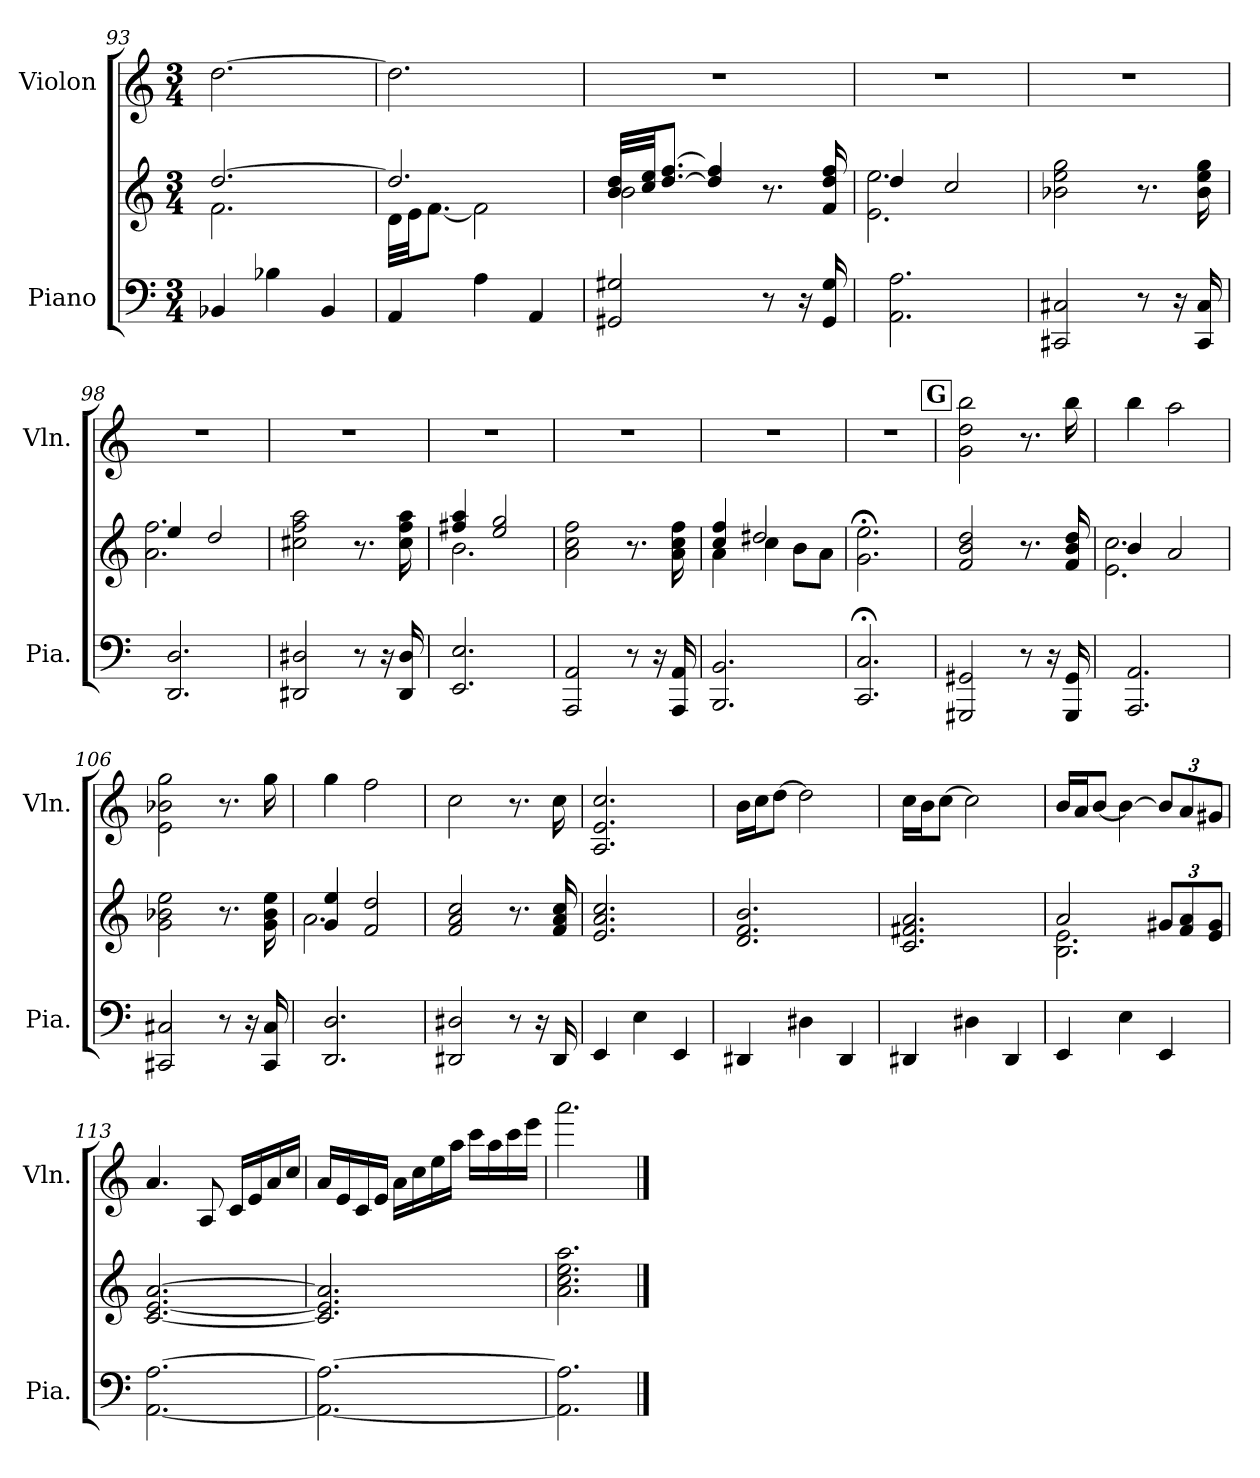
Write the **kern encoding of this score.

**kern	**kern	**kern
*part2	*part2	*part1
*staff3	*staff2	*staff1
*I"Piano	*	*I"Violon
*I'Pia.	*	*I'Vln.
*clefF4	*clefG2	*clefG2
*k[]	*k[]	*k[]
*M3/4	*M3/4	*M3/4
=93	=93	=93
*	*^	*
4BB-X/	[2.dd/	2.f\	[2.dd\
4B-X\	.	.	.
4BB-/	.	.	.
=94	=94	=94	=94
4AA/	2.dd/]	32d\LLL	2.dd\]
.	.	32e\JJ	.
.	.	[8.f\J	.
4A\	.	2f\]	.
4AA/	.	.	.
=95	=95	=95	=95
2GG#X/ 2G#X/	32b/ 32dd/LLL	2b\	2.r
.	32cc/ 32ee/JJ	.	.
.	[8.dd/ [8.ff/J	.	.
.	4dd/] 4ff/]	.	.
8r	8.r	4ryy	.
16r	.	.	.
16GG#/ 16G#/	16f/ 16dd/ 16ff/	.	.
!!LO:LB:g=z
=96	=96	=96	=96
2.AA\ 2.A\	4dd/	2.e\ 2.ee\	2.r
.	2cc/	.	.
*	*v	*v	*
=97	=97	=97
2CC#X/ 2C#X/	2b-X\ 2ee\ 2gg\	2.r
8r	8.r	.
16r	.	.
16CC#/ 16C#/	16b-\ 16ee\ 16gg\	.
=98	=98	=98
*	*^	*
2.DD/ 2.D/	4ee/	2.a\ 2.ff\	2.r
.	2dd/	.	.
*	*v	*v	*
=99	=99	=99
2DD#X/ 2D#X/	2cc#X\ 2ff\ 2aa\	2.r
8r	8.r	.
16r	.	.
16DD#/ 16D#/	16cc#\ 16ff\ 16aa\	.
=100	=100	=100
*	*^	*
2.EE/ 2.E/	4ff#X/ 4aa/	2.b\	2.r
.	2ee/ 2gg/	.	.
*	*v	*v	*
=101	=101	=101
2AAA/ 2AA/	2a\ 2cc\ 2ff\	2.r
8r	8.r	.
16r	.	.
16AAA/ 16AA/	16a\ 16cc\ 16ff\	.
=102	=102	=102
*	*^	*
2.BBB/ 2.BB/	4cc/ 4ff/	4a\	2.r
.	2dd#X/	4cc\	.
.	.	8b\L	.
.	.	8a\J	.
*	*v	*v	*
=103	=103	=103
2.CC/;< 2.C/;<	2.g\;< 2.ee\;<	2.r
!!LO:LB:g=z
!!LO:REH:place=s1:a:B:fs=14:t=G
=104	=104	=104
2GGG#X/ 2GG#X/	2f/ 2b/ 2dd/	2g\ 2dd\ 2bb\
8r	8.r	8.r
16r	.	.
16GGG#/ 16GG#/	16f/ 16b/ 16dd/	16bb\
=105	=105	=105
*	*^	*
2.AAA/ 2.AA/	4b/	2.e\ 2.cc\	4bb\
.	2a/	.	2aa\
*	*v	*v	*
=106	=106	=106
2CC#X/ 2C#X/	2g\ 2b-X\ 2ee\	2e\ 2b-X\ 2gg\
8r	8.r	8.r
16r	.	.
16CC#/ 16C#/	16g\ 16b-\ 16ee\	16gg\
=107	=107	=107
*	*^	*
2.DD/ 2.D/	4g/ 4ee/	2.a\	4gg\
.	2f/ 2dd/	.	2ff\
*	*v	*v	*
=108	=108	=108
2DD#X/ 2D#X/	2f/ 2a/ 2cc/	2cc\
8r	8.r	8.r
16r	.	.
16DD#/	16f/ 16a/ 16cc/	16cc\
=109	=109	=109
4EE/	2.e/ 2.a/ 2.cc/	2.A/ 2.e/ 2.cc/
4E\	.	.
4EE/	.	.
=110	=110	=110
4DD#X/	2.d/ 2.f/ 2.b/	16b\LL
.	.	16cc\J
.	.	[8dd\J
4D#X\	.	2dd\]
4DD#/	.	.
!!LO:LB:g=z
=111	=111	=111
4DD#X/	2.c/ 2.f#X/ 2.a/	16cc\LL
.	.	16b\J
.	.	[8cc\J
4D#X\	.	2cc\]
4DD#/	.	.
=112	=112	=112
*	*^	*
4EE/	2a/	2.B\ 2.e\	16b/LL
.	.	.	16a/J
.	.	.	[8b/J
4E\	.	.	4b\_
*	*Xbrackettup	*	*Xbrackettup
4EE/	12g#X/L	.	12b/L]
.	12f/ 12a/	.	12a/
.	12e/ 12g#/J	.	12g#X/J
*	*v	*v	*
=113	=113	=113
[2.AA\ [2.A\	[2.c/ [2.e/ [2.a/	4.a/
.	.	8A/
.	.	16c/LL
.	.	16e/
.	.	16a/
.	.	16cc/JJ
=114	=114	=114
2.AA\_ 2.A\_	2.c/] 2.e/] 2.a/]	16a/LL
.	.	16e/
.	.	16c/
.	.	16e/JJ
.	.	16a\LL
.	.	16cc\
.	.	16ee\
.	.	16aa\JJ
.	.	16ccc\LL
.	.	16aa\
.	.	16ccc\
.	.	16eee\JJ
=115	=115	=115
2.AA\] 2.A\]	2.a\ 2.cc\ 2.ee\ 2.aa\	2.aaa\
==	==	==
*-	*-	*-
